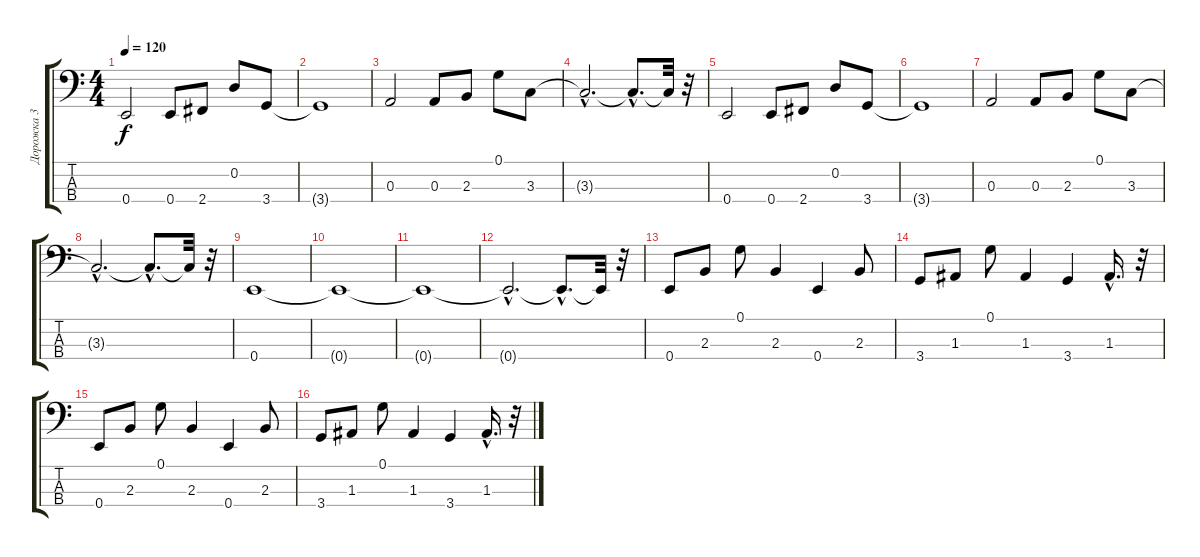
\track ("Дорожка 3" "Дорожка 3") {instrument electricbasspick}
\staff {score tabs}
\tuning (G2 D2 A1 E1) {hide}
\ts (4 4)
\tempo 120
\clef f4
\ks c
0.4.2{dy f} 0.4.8 2.4.8 0.2.8 3.4.8 |
3.4{t}.1 |
0.3.2 0.3.8 2.3.8 0.1.8 3.3.8 |
3.3{hac t}.2{d} 3.3{hac t}.8{d} 3.3{t}.32 r.32 |
0.4.2 0.4.8 2.4.8 0.2.8 3.4.8 |
3.4{t}.1 |
0.3.2 0.3.8 2.3.8 0.1.8 3.3.8 |
3.3{hac t}.2{d} 3.3{hac t}.8{d} 3.3{t}.32 r.32 |
0.4.1 |
0.4{t}.1 |
0.4{t}.1 |
0.4{hac t}.2{d} 0.4{hac t}.8{d} 0.4{t}.32 r.32 |
0.4.8 2.3.8 0.1.8 2.3.4 0.4.4 2.3.8 |
3.4.8 1.3.8 0.1.8 1.3.4 3.4.4 1.3{hac}.16{d} r.32 |
0.4.8 2.3.8 0.1.8 2.3.4 0.4.4 2.3.8 |
3.4.8 1.3.8 0.1.8 1.3.4 3.4.4 1.3{hac}.16{d} r.32
